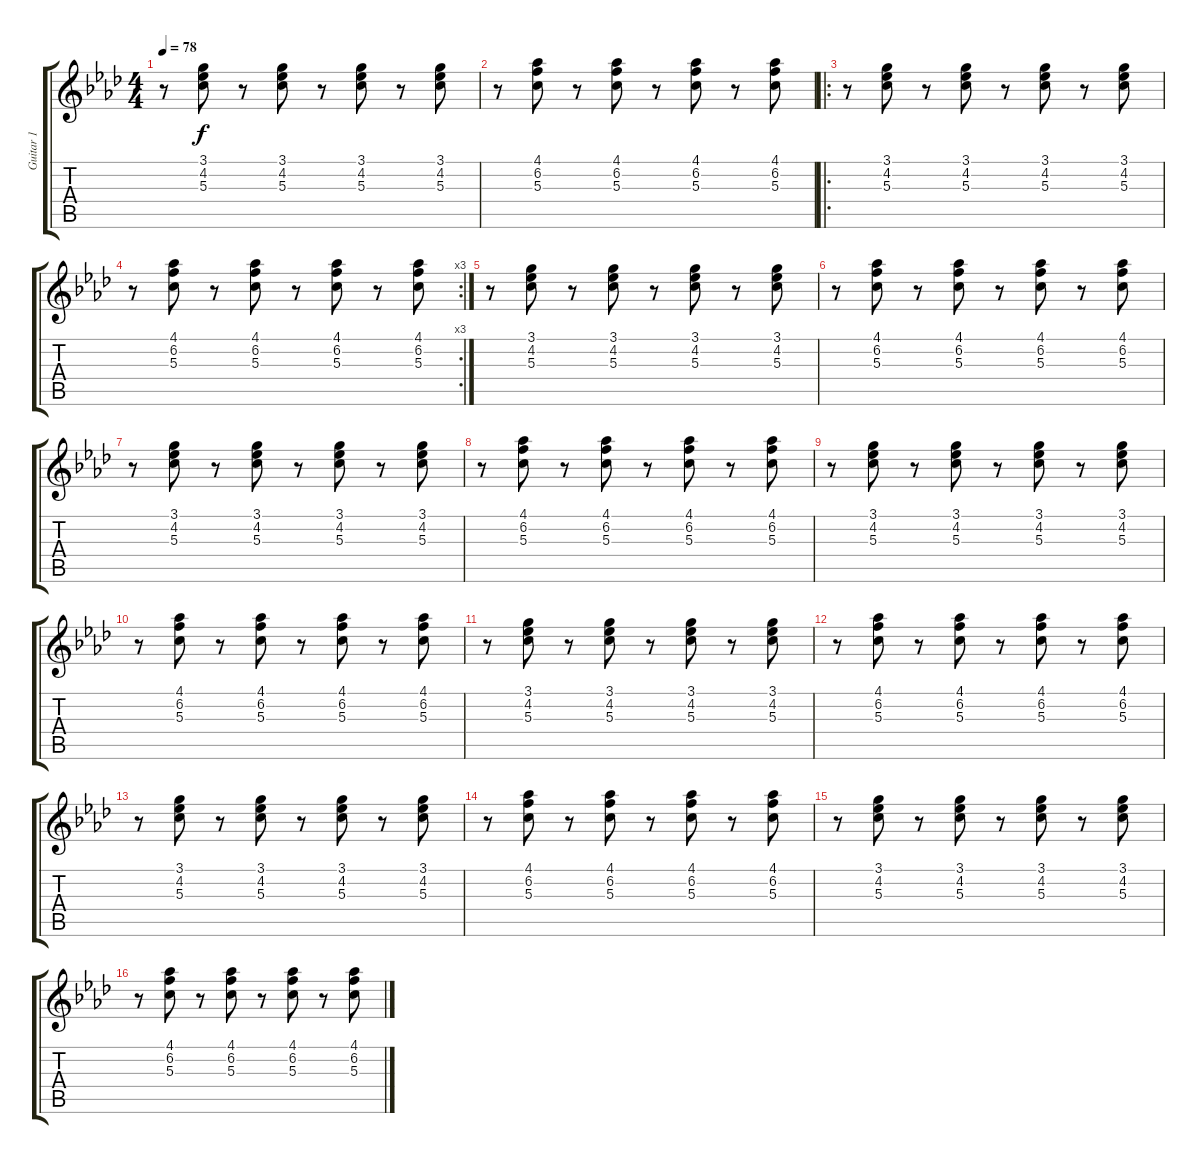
\track ("Guitar 1" "Guitar 1") {instrument electricguitarclean}
\staff {score tabs}
\tuning (E4 B3 G3 D3 A2 E2) {hide}
\ts (4 4)
\tempo 78
\clef g2
\ks ab
r.8{dy f} (3.1 4.2 5.3).8 r.8 (3.1 4.2 5.3).8 r.8 (3.1 4.2 5.3).8 r.8 (3.1 4.2 5.3).8 |
r.8 (4.1 6.2 5.3).8 r.8 (4.1 6.2 5.3).8 r.8 (4.1 6.2 5.3).8 r.8 (4.1 6.2 5.3).8 |
\ro
r.8 (3.1 4.2 5.3).8 r.8 (3.1 4.2 5.3).8 r.8 (3.1 4.2 5.3).8 r.8 (3.1 4.2 5.3).8 |
\rc 3
r.8 (4.1 6.2 5.3).8 r.8 (4.1 6.2 5.3).8 r.8 (4.1 6.2 5.3).8 r.8 (4.1 6.2 5.3).8 |
r.8 (3.1 4.2 5.3).8 r.8 (3.1 4.2 5.3).8 r.8 (3.1 4.2 5.3).8 r.8 (3.1 4.2 5.3).8 |
r.8 (4.1 6.2 5.3).8 r.8 (4.1 6.2 5.3).8 r.8 (4.1 6.2 5.3).8 r.8 (4.1 6.2 5.3).8 |
r.8 (3.1 4.2 5.3).8 r.8 (3.1 4.2 5.3).8 r.8 (3.1 4.2 5.3).8 r.8 (3.1 4.2 5.3).8 |
r.8 (4.1 6.2 5.3).8 r.8 (4.1 6.2 5.3).8 r.8 (4.1 6.2 5.3).8 r.8 (4.1 6.2 5.3).8 |
r.8 (3.1 4.2 5.3).8 r.8 (3.1 4.2 5.3).8 r.8 (3.1 4.2 5.3).8 r.8 (3.1 4.2 5.3).8 |
r.8 (4.1 6.2 5.3).8 r.8 (4.1 6.2 5.3).8 r.8 (4.1 6.2 5.3).8 r.8 (4.1 6.2 5.3).8 |
r.8 (3.1 4.2 5.3).8 r.8 (3.1 4.2 5.3).8 r.8 (3.1 4.2 5.3).8 r.8 (3.1 4.2 5.3).8 |
r.8 (4.1 6.2 5.3).8 r.8 (4.1 6.2 5.3).8 r.8 (4.1 6.2 5.3).8 r.8 (4.1 6.2 5.3).8 |
r.8 (3.1 4.2 5.3).8 r.8 (3.1 4.2 5.3).8 r.8 (3.1 4.2 5.3).8 r.8 (3.1 4.2 5.3).8 |
r.8 (4.1 6.2 5.3).8 r.8 (4.1 6.2 5.3).8 r.8 (4.1 6.2 5.3).8 r.8 (4.1 6.2 5.3).8 |
r.8 (3.1 4.2 5.3).8 r.8 (3.1 4.2 5.3).8 r.8 (3.1 4.2 5.3).8 r.8 (3.1 4.2 5.3).8 |
r.8 (4.1 6.2 5.3).8 r.8 (4.1 6.2 5.3).8 r.8 (4.1 6.2 5.3).8 r.8 (4.1 6.2 5.3).8
